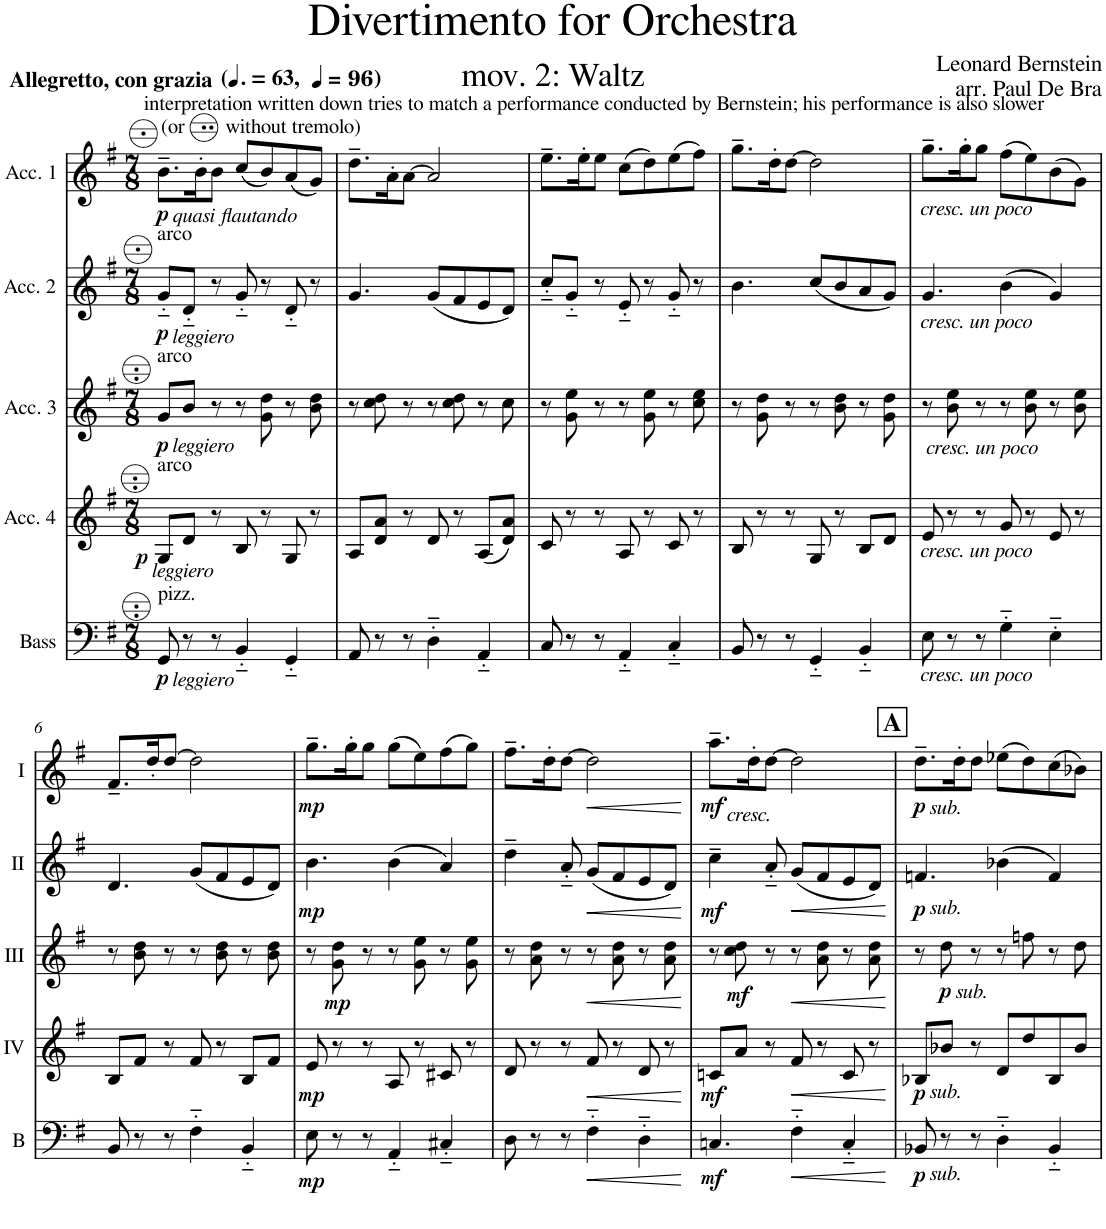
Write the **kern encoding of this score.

**kern	**dynam	**kern	**dynam	**kern	**dynam	**kern	**dynam	**kern	**dynam
*part5	*part5	*part4	*part4	*part3	*part3	*part2	*part2	*part1	*part1
*staff5	*staff5	*staff4	*staff4	*staff3	*staff3	*staff2	*staff2	*staff1	*staff1
*I"Bass	*	*I"Acc. 4	*	*I"Acc. 3	*	*I"Acc. 2	*	*I"Acc. 1	*
*I'B	*	*	*	*	*	*	*	*	*
*clefF4	*	*clefG2	*	*clefG2	*	*clefG2	*	*clefG2	*
*Trd7c12	*	*Trd7c12	*	*Trd7c12	*	*	*	*	*
*k[f#]	*	*k[f#]	*	*k[f#]	*	*k[f#]	*	*k[f#]	*
*M7/8	*	*M7/8	*	*M7/8	*	*M7/8	*	*M7/8	*
*MM96	*	*MM96	*	*MM96	*	*MM96	*	*MM95	*
=1	=1	=1	=1	=1	=1	=1	=1	=1	=1
!	!	!	!	!	!	!	!	!LO:TX:a:B:t=Allegretto, con grazia	!
!	!	!	!	!	!	!	!	!LO:TX:a:B:t=(	!
!	!	!	!	!	!	!	!	!LO:TX:a:B:t=,	!
!	!	!	!	!	!	!	!	!LO:TX:a:t=(or        without tremolo)	!
!	!	!	!	!	!	!	!	!LO:TX:a:t=interpretation written down tries to match a performance conducted by Bernstein; his performance is also slower	!
!	!	!	!	!	!	!	!	!LO:TX:b:i:t=quasi flautando	!
!	!	!	!	!	!	!LO:TX:a:t=arco	!	!	!
!	!	!	!	!	!	!LO:TX:b:i:t=leggiero	!	!	!
!	!	!	!	!LO:TX:a:t=arco	!	!	!	!	!
!	!	!	!	!LO:TX:b:i:t=leggiero	!	!	!	!	!
!	!	!LO:TX:a:t=arco	!	!	!	!	!	!	!
!	!	!LO:TX:b:i:t=leggiero	!	!	!	!	!	!	!
!LO:TX:a:t=pizz.	!	!	!	!	!	!	!	!	!
!LO:TX:b:i:t=leggiero	!	!	!	!	!	!	!	!	!
!	!LO:DY:b	!	!LO:DY:b	!	!LO:DY:b	!	!LO:DY:b	!	!LO:DY:b
8GG/	p	8G/L	p	8g/L	p	8g'~/L	p	8.b~\L	p
8r	.	8d/J	.	8b/J	.	8d'~/J	.	.	.
.	.	.	.	.	.	.	.	16b'\K	.
8r	.	8r	.	8r	.	8r	.	8b\J	.
4BB'~/	.	8B/	.	8r	.	8g'~/	.	(8cc/L	.
.	.	8r	.	8g\ 8dd\	.	8r	.	8b/)	.
4GG'~/	.	8G/	.	8r	.	8d'~/	.	(8a/	.
.	.	8r	.	8b\ 8dd\	.	8r	.	8g/J)	.
=2	=2	=2	=2	=2	=2	=2	=2	=2	=2
8AA/	.	8A/L	.	8r	.	4.g/	.	8.dd~\L	.
8r	.	8d/ 8a/J	.	8cc\ 8dd\	.	.	.	.	.
.	.	.	.	.	.	.	.	16a'\K	.
8r	.	8r	.	8r	.	.	.	[8a\J	.
4D'~\	.	8d/	.	8r	.	(8g/L	.	2a/]	.
.	.	8r	.	8cc\ 8dd\	.	8f#/	.	.	.
4AA'~/	.	(8A/L	.	8r	.	8e/	.	.	.
.	.	8d/ 8a/J)	.	8cc\	.	8d/J)	.	.	.
=3	=3	=3	=3	=3	=3	=3	=3	=3	=3
8C/	.	8c/	.	8r	.	8cc'~/L	.	8.ee~\L	.
8r	.	8r	.	8g\ 8ee\	.	8g'~/J	.	.	.
.	.	.	.	.	.	.	.	16ee'\K	.
8r	.	8r	.	8r	.	8r	.	8ee\J	.
4AA'~/	.	8A/	.	8r	.	8e'~/	.	(8cc\L	.
.	.	8r	.	8g\ 8ee\	.	8r	.	8dd\)	.
4C'~/	.	8c/	.	8r	.	8g'~/	.	(8ee\	.
.	.	8r	.	8cc\ 8ee\	.	8r	.	8ff#\J)	.
=4	=4	=4	=4	=4	=4	=4	=4	=4	=4
8BB/	.	8B/	.	8r	.	4.b\	.	8.gg~\L	.
8r	.	8r	.	8g\ 8dd\	.	.	.	.	.
.	.	.	.	.	.	.	.	16dd'\K	.
8r	.	8r	.	8r	.	.	.	[8dd\J	.
4GG'~/	.	8G/	.	8r	.	(<8cc/L	.	2dd\]	.
.	.	8r	.	8b\ 8dd\	.	8b/	.	.	.
4BB'~/	.	8B/L	.	8r	.	8a/	.	.	.
.	.	8d/J	.	8g\ 8dd\	.	8g/J)	.	.	.
=5	=5	=5	=5	=5	=5	=5	=5	=5	=5
!	!	!	!	!	!	!	!	!LO:TX:b:i:t=cresc. un poco	!
!	!	!	!	!	!	!LO:TX:b:i:t=cresc. un poco	!	!	!
!	!	!LO:TX:b:i:t=cresc. un poco	!	!	!	!	!	!	!
!LO:TX:b:i:t=cresc. un poco	!	!	!	!	!	!	!	!	!
8E\	.	8e/	.	8r	.	4.g/	.	8.gg~\L	.
!	!	!	!	!LO:TX:b:i:t=cresc. un poco	!	!	!	!	!
8r	.	8r	.	8b\ 8ee\	.	.	.	.	.
.	.	.	.	.	.	.	.	16gg'\K	.
8r	.	8r	.	8r	.	.	.	8gg\J	.
4G'~\	.	8g/	.	8r	.	(4b\	.	(8ff#\L	.
.	.	8r	.	8b\ 8ee\	.	.	.	8ee\)	.
4E'~\	.	8e/	.	8r	.	4g/)	.	(8b\	.
.	.	8r	.	8b\ 8ee\	.	.	.	8g\J)	.
!!LO:LB:g=z
=6	=6	=6	=6	=6	=6	=6	=6	=6	=6
8BB/	.	8B/L	.	8r	.	4.d/	.	8.f#~/L	.
8r	.	8f#/J	.	8b\ 8dd\	.	.	.	.	.
.	.	.	.	.	.	.	.	16dd'/K	.
8r	.	8r	.	8r	.	.	.	[8dd/J	.
4F#'~\	.	8f#/	.	8r	.	(8g/L	.	2dd\]	.
.	.	8r	.	8b\ 8dd\	.	8f#/	.	.	.
4BB'~/	.	8B/L	.	8r	.	8e/	.	.	.
.	.	8f#/J	.	8b\ 8dd\	.	8d/J)	.	.	.
=7	=7	=7	=7	=7	=7	=7	=7	=7	=7
!	!LO:DY:b	!	!LO:DY:b	!	!	!	!LO:DY:b	!	!LO:DY:b
8E\	mp	8e/	mp	8r	.	4.b\	mp	8.gg~\L	mp
!	!	!	!	!	!LO:DY:b	!	!	!	!
8r	.	8r	.	8g\ 8dd\	mp	.	.	.	.
.	.	.	.	.	.	.	.	16gg'\K	.
8r	.	8r	.	8r	.	.	.	8gg\J	.
4AA'~/	.	8A/	.	8r	.	(4b\	.	(8gg\L	.
.	.	8r	.	8g\ 8ee\	.	.	.	8ee\)	.
4C#X'~/	.	8c#X/	.	8r	.	4a/)	.	(8ff#\	.
.	.	8r	.	8g\ 8ee\	.	.	.	8gg\J)	.
=8	=8	=8	=8	=8	=8	=8	=8	=8	=8
8D\	.	8d/	.	8r	.	4dd~\	.	8.ff#~\L	.
8r	.	8r	.	8a\ 8dd\	.	.	.	.	.
.	.	.	.	.	.	.	.	16dd'\K	.
8r	.	8r	.	8r	.	8a'~/	.	[8dd\J	.
!	!LO:HP:b	!	!LO:HP:b	!	!LO:HP:b	!	!LO:HP:b	!	!LO:HP:b
4F#'~\	<	8f#/	<	8r	<	(8g/L	<	2dd\]	<
.	.	8r	.	8a\ 8dd\	.	8f#/	.	.	.
4D'~\	.	8d/	.	8r	.	8e/	.	.	.
.	.	8r	.	8a\ 8dd\	.	8d/J)	.	.	.
.	[	.	[	.	[	.	[	.	[
=9	=9	=9	=9	=9	=9	=9	=9	=9	=9
!	!	!	!	!	!	!	!	!LO:TX:b:i:t=cresc.	!
!	!LO:DY:b	!	!LO:DY:b	!	!	!	!LO:DY:b	!	!LO:DY:b
4.Cn/	mf	8cn/L	mf	8r	.	4cc~\	mf	8.aa~\L	mf
!	!	!	!	!	!LO:DY:b	!	!	!	!
.	.	8a/J	.	8cc\ 8dd\	mf	.	.	.	.
.	.	.	.	.	.	.	.	16dd'\K	.
.	.	8r	.	8r	.	8a'~/	.	[8dd\J	.
!	!LO:HP:b	!	!LO:HP:b	!	!LO:HP:b	!	!LO:HP:b	!	!
4F#'~\	<	8f#/	<	8r	<	(8g/L	<	2dd\]	.
.	.	8r	.	8a\ 8dd\	.	8f#/	.	.	.
4C'~/	.	8c/	.	8r	.	8e/	.	.	.
.	.	8r	.	8a\ 8dd\	.	8d/J)	.	.	.
.	[	.	[	.	[	.	[	.	.
!!LO:REH:place=s1:a:B:cj:fs=14:t=A
=10	=10	=10	=10	=10	=10	=10	=10	=10	=10
!	!	!	!	!	!	!	!	!LO:TX:b:i:t=sub.	!
!	!	!	!	!	!	!LO:TX:b:i:t=sub.	!	!	!
!	!	!LO:TX:b:i:t=sub.	!	!	!	!	!	!	!
!LO:TX:b:i:t=sub.	!	!	!	!	!	!	!	!	!
!	!LO:DY:b	!	!LO:DY:b	!	!	!	!LO:DY:b	!	!LO:DY:b
8BB-X/	p	8B-X/L	p	8r	.	4.fn/	p	8.dd~\L	p
!	!	!	!	!LO:TX:b:i:t=sub.	!	!	!	!	!
!	!	!	!	!	!LO:DY:b	!	!	!	!
8r	.	8b-X/J	.	8dd\	p	.	.	.	.
.	.	.	.	.	.	.	.	16dd'\K	.
8r	.	8r	.	8r	.	.	.	8dd\J	.
4D'~\	.	8d/L	.	8r	.	(4b-X\	.	(8ee-X\L	.
.	.	8dd/	.	8ffn\	.	.	.	8dd\)	.
4BB-'~/	.	8B-/	.	8r	.	4f/)	.	(8cc\	.
.	.	8b-/J	.	8dd\	.	.	.	8b-X\J)	.
=	=	=	=	=	=	=	=	=	=
*-	*-	*-	*-	*-	*-	*-	*-	*-	*-
